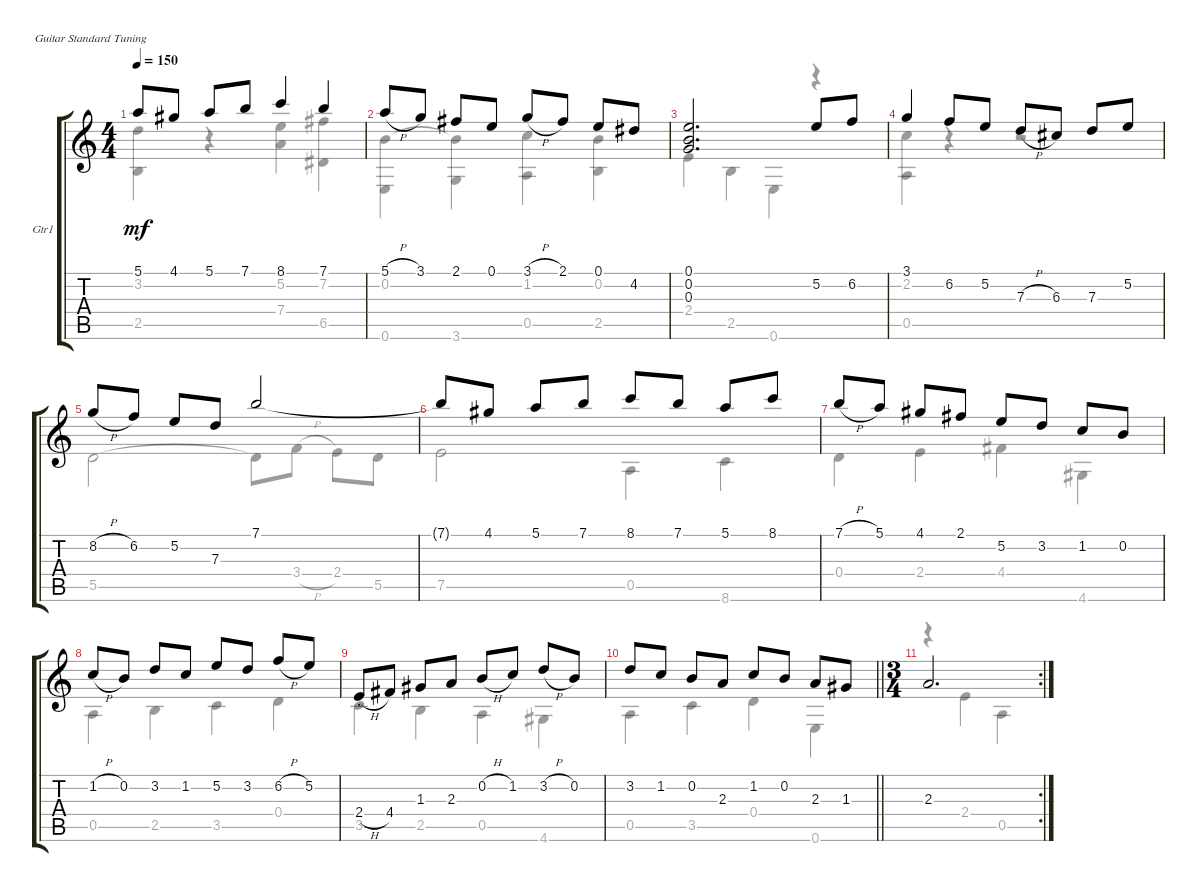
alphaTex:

\bracketExtendMode groupsimilarinstruments
\firstSystemTrackNameOrientation horizontal
\otherSystemsTrackNameOrientation horizontal
\track ("Gtr1" "Gtr1") {instrument acousticguitarnylon}
\staff {score tabs}
\tuning (E4 B3 G3 D3 A2 E2)
\voice
\ts (4 4)
\tempo 150
\clef g2
\ks c
5.1.8{dy mf} 4.1.8 5.1.8 7.1.8 8.1.4 7.1.4 |
5.1{h}.8 3.1.8 2.1.8 0.1.8 3.1{h}.8 2.1.8 0.1.8 4.2.8 |
(0.1 0.2 0.3).2{d} 5.2.8 6.2.8 |
3.1.4 6.2.8 5.2.8 7.3{h}.8 6.3.8 7.3.8 5.2.8 |
8.2{h}.8 6.2.8 5.2.8 7.3.8 7.1.2 |
7.1{t}.8 4.1.8 5.1.8 7.1.8 8.1.8 7.1.8 5.1.8 8.1.8 |
7.1{h}.8 5.1.8 4.1.8 2.1.8 5.2.8 3.2.8 1.2.8 0.2.8 |
1.2{h}.8 0.2.8 3.2.8 1.2.8 5.2.8 3.2.8 6.2{h}.8 5.2.8 |
2.4{h st}.8 4.4.8 1.3.8 2.3.8 0.2{h}.8 1.2.8 3.2{h}.8 0.2.8 |
\barLineRight lightlight
3.2.8 1.2.8 0.2.8 2.3.8 1.2.8 0.2.8 2.3.8 1.3.8 |
\rc 2
\ts (3 4)
2.3.2{d}
\voice
\clef g2
\ottava regular
\simile none
\ks c
(3.2 2.5).4{dy mf} r.4 (5.2 7.4).4 (7.2 6.5).4 |
(0.2 0.6).4 (0.2{t} 3.6).4 (1.2 0.5).4 (0.2 2.5).4 |
2.4.4 2.5.4 0.6.4 r.4 |
(2.2 0.5).4 r.4 r.2 |
5.5.2 5.5{t}.8 3.4{h}.8 2.4.8 5.5.8 |
7.5.2 0.5.4 8.6.4 |
0.4.4 2.4.4 4.4.4 4.6.4 |
0.5.4 2.5.4 3.5.4 0.4.4 |
3.5.4 2.5.4 0.5.4 4.6.4 |
\barLineRight lightlight
0.5.4 3.5.4 0.4.4 0.6.4 |
r.4 2.4.4 0.5.4
